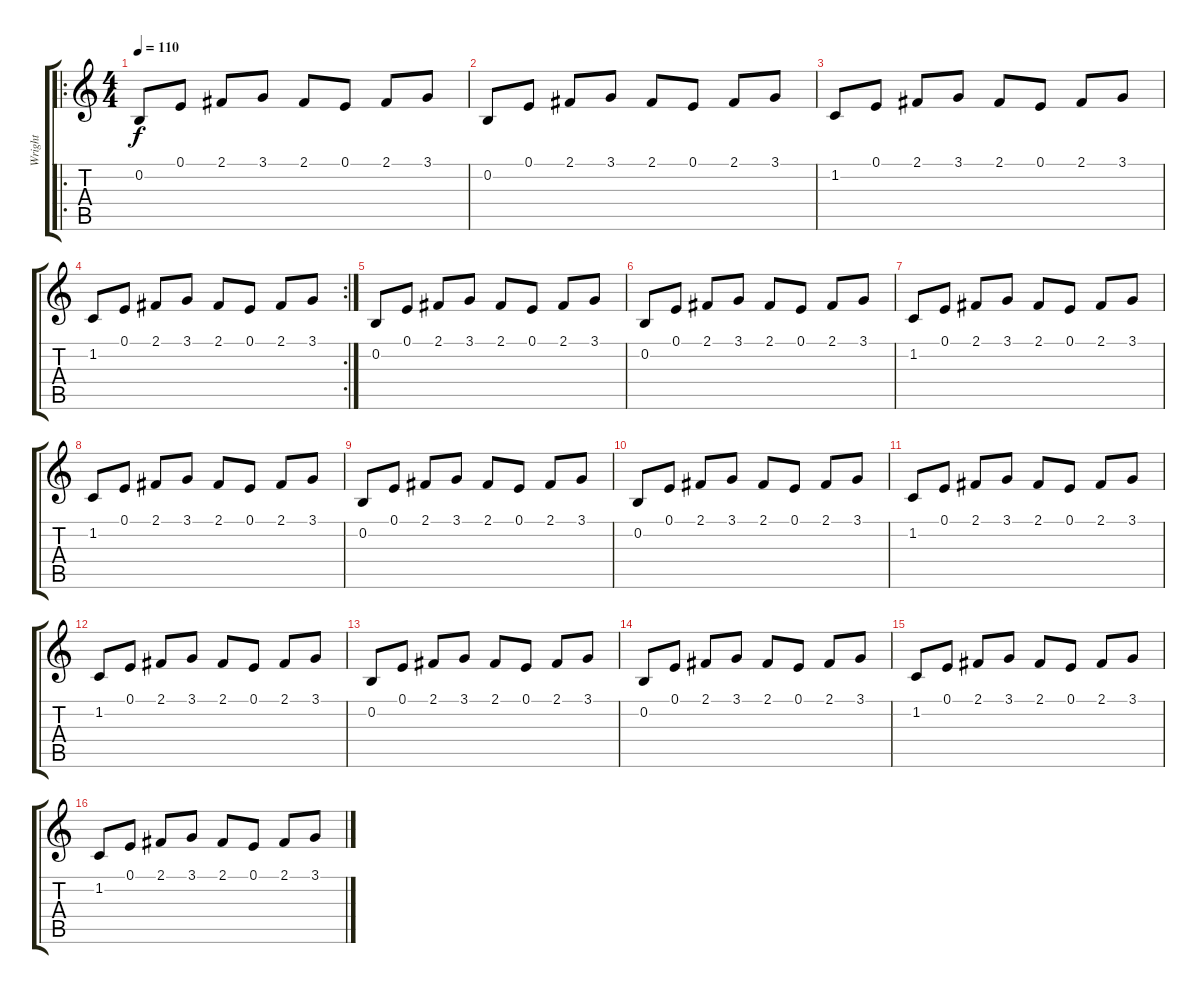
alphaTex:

\track ("Wright" "Wright") {instrument drawbarorgan}
\staff {score tabs}
\tuning (E4 B3 G3 D3 A2 E2) {hide}
\ro
\ts (4 4)
\tempo 110
\clef g2
\ks c
0.2.8{dy f instrument drawbarorgan} 0.1.8 2.1.8 3.1.8 2.1.8 0.1.8 2.1.8 3.1.8 |
0.2.8 0.1.8 2.1.8 3.1.8 2.1.8 0.1.8 2.1.8 3.1.8 |
1.2.8 0.1.8 2.1.8 3.1.8 2.1.8 0.1.8 2.1.8 3.1.8 |
\rc 2
1.2.8 0.1.8 2.1.8 3.1.8 2.1.8 0.1.8 2.1.8 3.1.8 |
0.2.8 0.1.8 2.1.8 3.1.8 2.1.8 0.1.8 2.1.8 3.1.8 |
0.2.8 0.1.8 2.1.8 3.1.8 2.1.8 0.1.8 2.1.8 3.1.8 |
1.2.8 0.1.8 2.1.8 3.1.8 2.1.8 0.1.8 2.1.8 3.1.8 |
1.2.8 0.1.8 2.1.8 3.1.8 2.1.8 0.1.8 2.1.8 3.1.8 |
0.2.8 0.1.8 2.1.8 3.1.8 2.1.8 0.1.8 2.1.8 3.1.8 |
0.2.8 0.1.8 2.1.8 3.1.8 2.1.8 0.1.8 2.1.8 3.1.8 |
1.2.8 0.1.8 2.1.8 3.1.8 2.1.8 0.1.8 2.1.8 3.1.8 |
1.2.8 0.1.8 2.1.8 3.1.8 2.1.8 0.1.8 2.1.8 3.1.8 |
0.2.8 0.1.8 2.1.8 3.1.8 2.1.8 0.1.8 2.1.8 3.1.8 |
0.2.8 0.1.8 2.1.8 3.1.8 2.1.8 0.1.8 2.1.8 3.1.8 |
1.2.8 0.1.8 2.1.8 3.1.8 2.1.8 0.1.8 2.1.8 3.1.8 |
1.2.8 0.1.8 2.1.8 3.1.8 2.1.8 0.1.8 2.1.8 3.1.8
